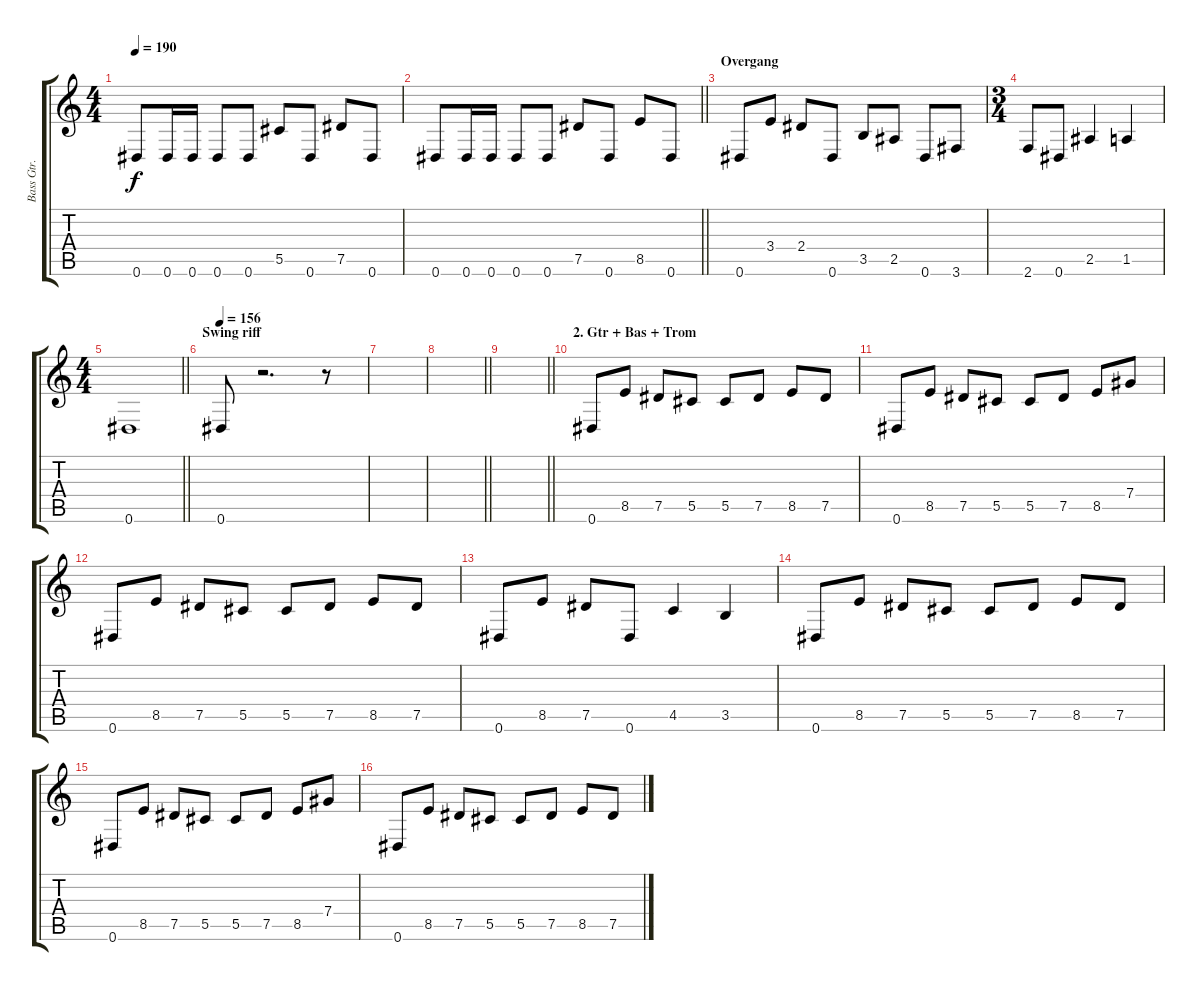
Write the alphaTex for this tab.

\track ("Bass Gtr." "Bass Gtr.") {instrument electricbassfinger}
\staff {score tabs}
\tuning (Eb4 Bb3 Gb3 Db3 Ab2 Eb2) {hide}
\ts (4 4)
\tempo 190
\clef g2
\ks c
0.6.8{dy f} 0.6.16 0.6.16 0.6.8 0.6.8 5.5.8 0.6.8 7.5.8 0.6.8 |
\barLineRight lightlight
0.6.8 0.6.16 0.6.16 0.6.8 0.6.8 7.5.8 0.6.8 8.5.8 0.6.8 |
\section ("" "Overgang")
0.6.8 3.4.8 2.4.8 0.6.8 3.5.8 2.5.8 0.6.8 3.6.8 |
\ts (3 4)
2.6.8 0.6.8 2.5.4 1.5.4 |
\ts (4 4)
\barLineRight lightlight
0.6.1 |
\section ("" "Swing riff")
\tempo 156
0.6.8 r.2{d} r.8 |
|
\barLineRight lightlight
|
\barLineRight lightlight
|
\section ("" "2. Gtr + Bas + Trom")
0.6.8 8.5.8 7.5.8 5.5.8 5.5.8 7.5.8 8.5.8 7.5.8 |
0.6.8 8.5.8 7.5.8 5.5.8 5.5.8 7.5.8 8.5.8 7.4.8 |
0.6.8 8.5.8 7.5.8 5.5.8 5.5.8 7.5.8 8.5.8 7.5.8 |
0.6.8 8.5.8 7.5.8 0.6.8 4.5.4 3.5.4 |
0.6.8 8.5.8 7.5.8 5.5.8 5.5.8 7.5.8 8.5.8 7.5.8 |
0.6.8 8.5.8 7.5.8 5.5.8 5.5.8 7.5.8 8.5.8 7.4.8 |
0.6.8 8.5.8 7.5.8 5.5.8 5.5.8 7.5.8 8.5.8 7.5.8
